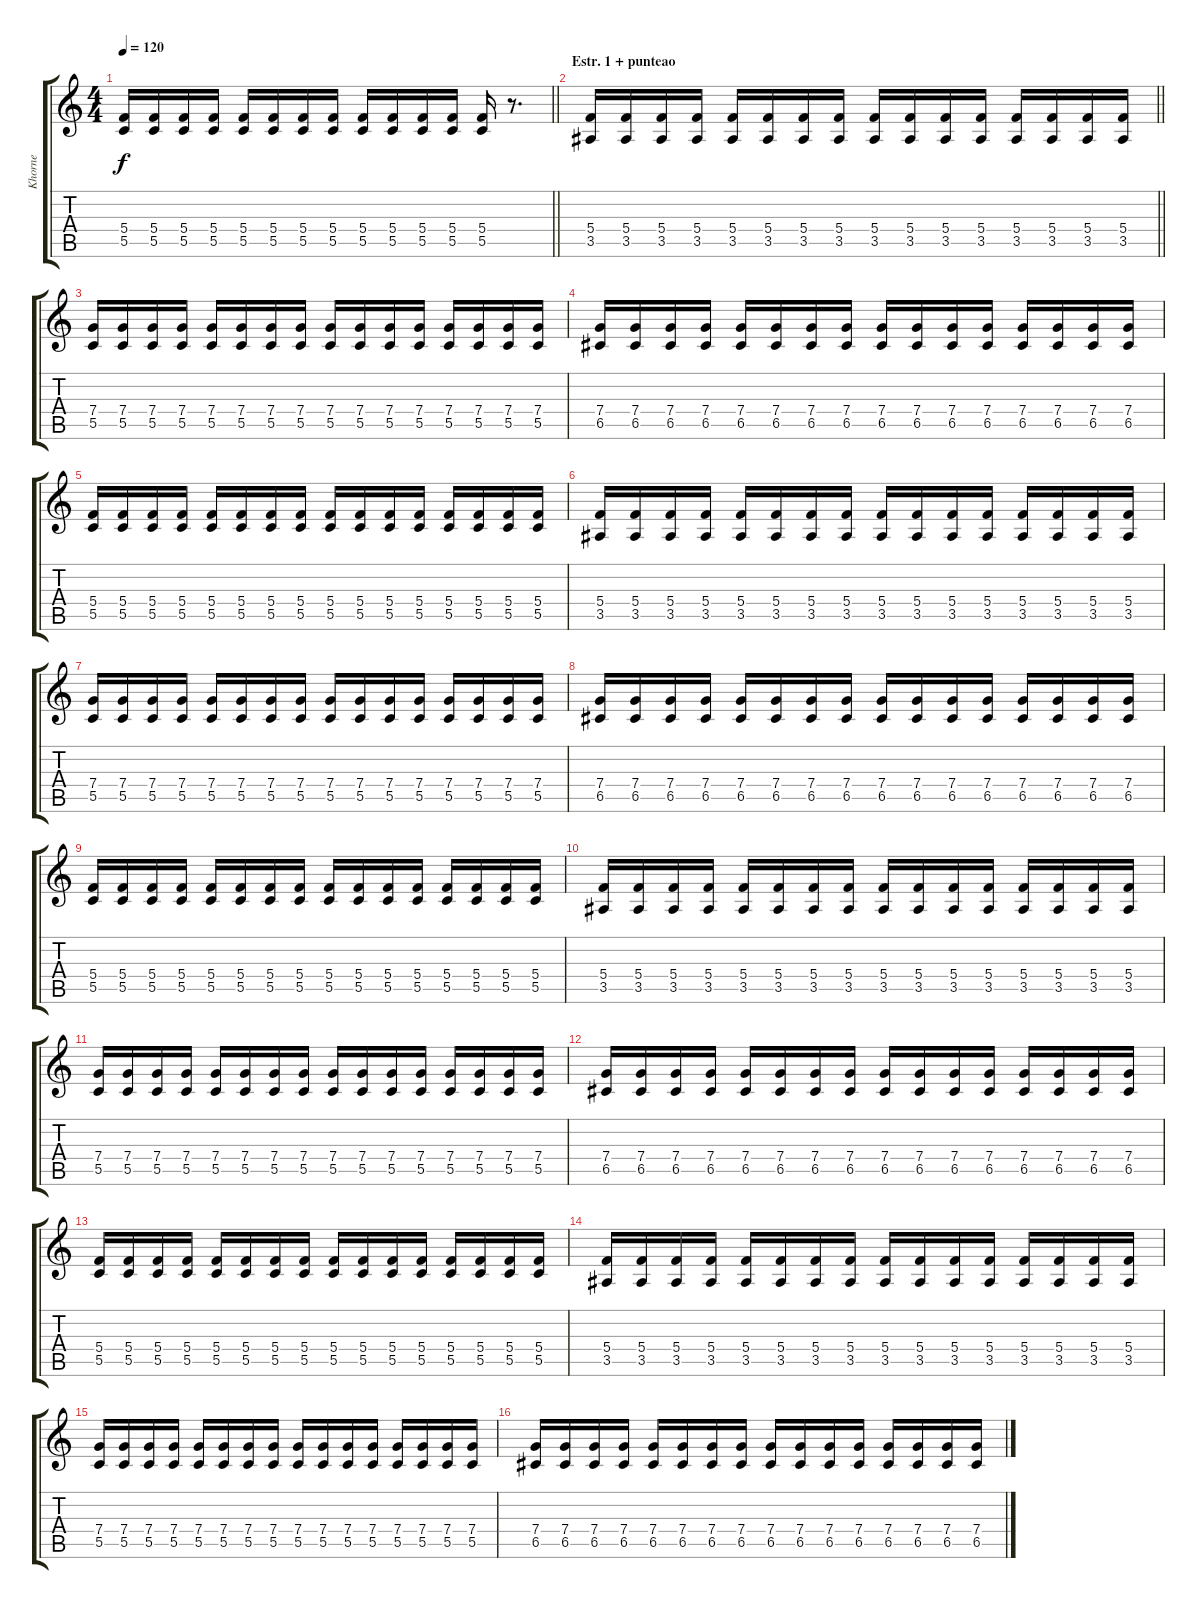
\track ("Khorne" "Khorne") {instrument distortionguitar}
\staff {score tabs}
\tuning (D4 A3 F3 C3 G2 D2) {hide}
\ts (4 4)
\tempo 120
\clef g2
\barLineRight lightlight
\ks c
(5.4 5.5).16{dy f} (5.4 5.5).16 (5.4 5.5).16 (5.4 5.5).16 (5.4 5.5).16 (5.4 5.5).16 (5.4 5.5).16 (5.4 5.5).16 (5.4 5.5).16 (5.4 5.5).16 (5.4 5.5).16 (5.4 5.5).16 (5.4 5.5).16 r.8{d} |
\section ("" "Estr. 1 + punteao")
\barLineRight lightlight
(5.4 3.5).16 (5.4 3.5).16 (5.4 3.5).16 (5.4 3.5).16 (5.4 3.5).16 (5.4 3.5).16 (5.4 3.5).16 (5.4 3.5).16 (5.4 3.5).16 (5.4 3.5).16 (5.4 3.5).16 (5.4 3.5).16 (5.4 3.5).16 (5.4 3.5).16 (5.4 3.5).16 (5.4 3.5).16 |
(7.4 5.5).16 (7.4 5.5).16 (7.4 5.5).16 (7.4 5.5).16 (7.4 5.5).16 (7.4 5.5).16 (7.4 5.5).16 (7.4 5.5).16 (7.4 5.5).16 (7.4 5.5).16 (7.4 5.5).16 (7.4 5.5).16 (7.4 5.5).16 (7.4 5.5).16 (7.4 5.5).16 (7.4 5.5).16 |
(7.4 6.5).16 (7.4 6.5).16 (7.4 6.5).16 (7.4 6.5).16 (7.4 6.5).16 (7.4 6.5).16 (7.4 6.5).16 (7.4 6.5).16 (7.4 6.5).16 (7.4 6.5).16 (7.4 6.5).16 (7.4 6.5).16 (7.4 6.5).16 (7.4 6.5).16 (7.4 6.5).16 (7.4 6.5).16 |
(5.4 5.5).16 (5.4 5.5).16 (5.4 5.5).16 (5.4 5.5).16 (5.4 5.5).16 (5.4 5.5).16 (5.4 5.5).16 (5.4 5.5).16 (5.4 5.5).16 (5.4 5.5).16 (5.4 5.5).16 (5.4 5.5).16 (5.4 5.5).16 (5.4 5.5).16 (5.4 5.5).16 (5.4 5.5).16 |
(5.4 3.5).16 (5.4 3.5).16 (5.4 3.5).16 (5.4 3.5).16 (5.4 3.5).16 (5.4 3.5).16 (5.4 3.5).16 (5.4 3.5).16 (5.4 3.5).16 (5.4 3.5).16 (5.4 3.5).16 (5.4 3.5).16 (5.4 3.5).16 (5.4 3.5).16 (5.4 3.5).16 (5.4 3.5).16 |
(7.4 5.5).16 (7.4 5.5).16 (7.4 5.5).16 (7.4 5.5).16 (7.4 5.5).16 (7.4 5.5).16 (7.4 5.5).16 (7.4 5.5).16 (7.4 5.5).16 (7.4 5.5).16 (7.4 5.5).16 (7.4 5.5).16 (7.4 5.5).16 (7.4 5.5).16 (7.4 5.5).16 (7.4 5.5).16 |
(7.4 6.5).16 (7.4 6.5).16 (7.4 6.5).16 (7.4 6.5).16 (7.4 6.5).16 (7.4 6.5).16 (7.4 6.5).16 (7.4 6.5).16 (7.4 6.5).16 (7.4 6.5).16 (7.4 6.5).16 (7.4 6.5).16 (7.4 6.5).16 (7.4 6.5).16 (7.4 6.5).16 (7.4 6.5).16 |
(5.4 5.5).16 (5.4 5.5).16 (5.4 5.5).16 (5.4 5.5).16 (5.4 5.5).16 (5.4 5.5).16 (5.4 5.5).16 (5.4 5.5).16 (5.4 5.5).16 (5.4 5.5).16 (5.4 5.5).16 (5.4 5.5).16 (5.4 5.5).16 (5.4 5.5).16 (5.4 5.5).16 (5.4 5.5).16 |
(5.4 3.5).16 (5.4 3.5).16 (5.4 3.5).16 (5.4 3.5).16 (5.4 3.5).16 (5.4 3.5).16 (5.4 3.5).16 (5.4 3.5).16 (5.4 3.5).16 (5.4 3.5).16 (5.4 3.5).16 (5.4 3.5).16 (5.4 3.5).16 (5.4 3.5).16 (5.4 3.5).16 (5.4 3.5).16 |
(7.4 5.5).16 (7.4 5.5).16 (7.4 5.5).16 (7.4 5.5).16 (7.4 5.5).16 (7.4 5.5).16 (7.4 5.5).16 (7.4 5.5).16 (7.4 5.5).16 (7.4 5.5).16 (7.4 5.5).16 (7.4 5.5).16 (7.4 5.5).16 (7.4 5.5).16 (7.4 5.5).16 (7.4 5.5).16 |
(7.4 6.5).16 (7.4 6.5).16 (7.4 6.5).16 (7.4 6.5).16 (7.4 6.5).16 (7.4 6.5).16 (7.4 6.5).16 (7.4 6.5).16 (7.4 6.5).16 (7.4 6.5).16 (7.4 6.5).16 (7.4 6.5).16 (7.4 6.5).16 (7.4 6.5).16 (7.4 6.5).16 (7.4 6.5).16 |
(5.4 5.5).16 (5.4 5.5).16 (5.4 5.5).16 (5.4 5.5).16 (5.4 5.5).16 (5.4 5.5).16 (5.4 5.5).16 (5.4 5.5).16 (5.4 5.5).16 (5.4 5.5).16 (5.4 5.5).16 (5.4 5.5).16 (5.4 5.5).16 (5.4 5.5).16 (5.4 5.5).16 (5.4 5.5).16 |
(5.4 3.5).16 (5.4 3.5).16 (5.4 3.5).16 (5.4 3.5).16 (5.4 3.5).16 (5.4 3.5).16 (5.4 3.5).16 (5.4 3.5).16 (5.4 3.5).16 (5.4 3.5).16 (5.4 3.5).16 (5.4 3.5).16 (5.4 3.5).16 (5.4 3.5).16 (5.4 3.5).16 (5.4 3.5).16 |
(7.4 5.5).16 (7.4 5.5).16 (7.4 5.5).16 (7.4 5.5).16 (7.4 5.5).16 (7.4 5.5).16 (7.4 5.5).16 (7.4 5.5).16 (7.4 5.5).16 (7.4 5.5).16 (7.4 5.5).16 (7.4 5.5).16 (7.4 5.5).16 (7.4 5.5).16 (7.4 5.5).16 (7.4 5.5).16 |
(7.4 6.5).16 (7.4 6.5).16 (7.4 6.5).16 (7.4 6.5).16 (7.4 6.5).16 (7.4 6.5).16 (7.4 6.5).16 (7.4 6.5).16 (7.4 6.5).16 (7.4 6.5).16 (7.4 6.5).16 (7.4 6.5).16 (7.4 6.5).16 (7.4 6.5).16 (7.4 6.5).16 (7.4 6.5).16
